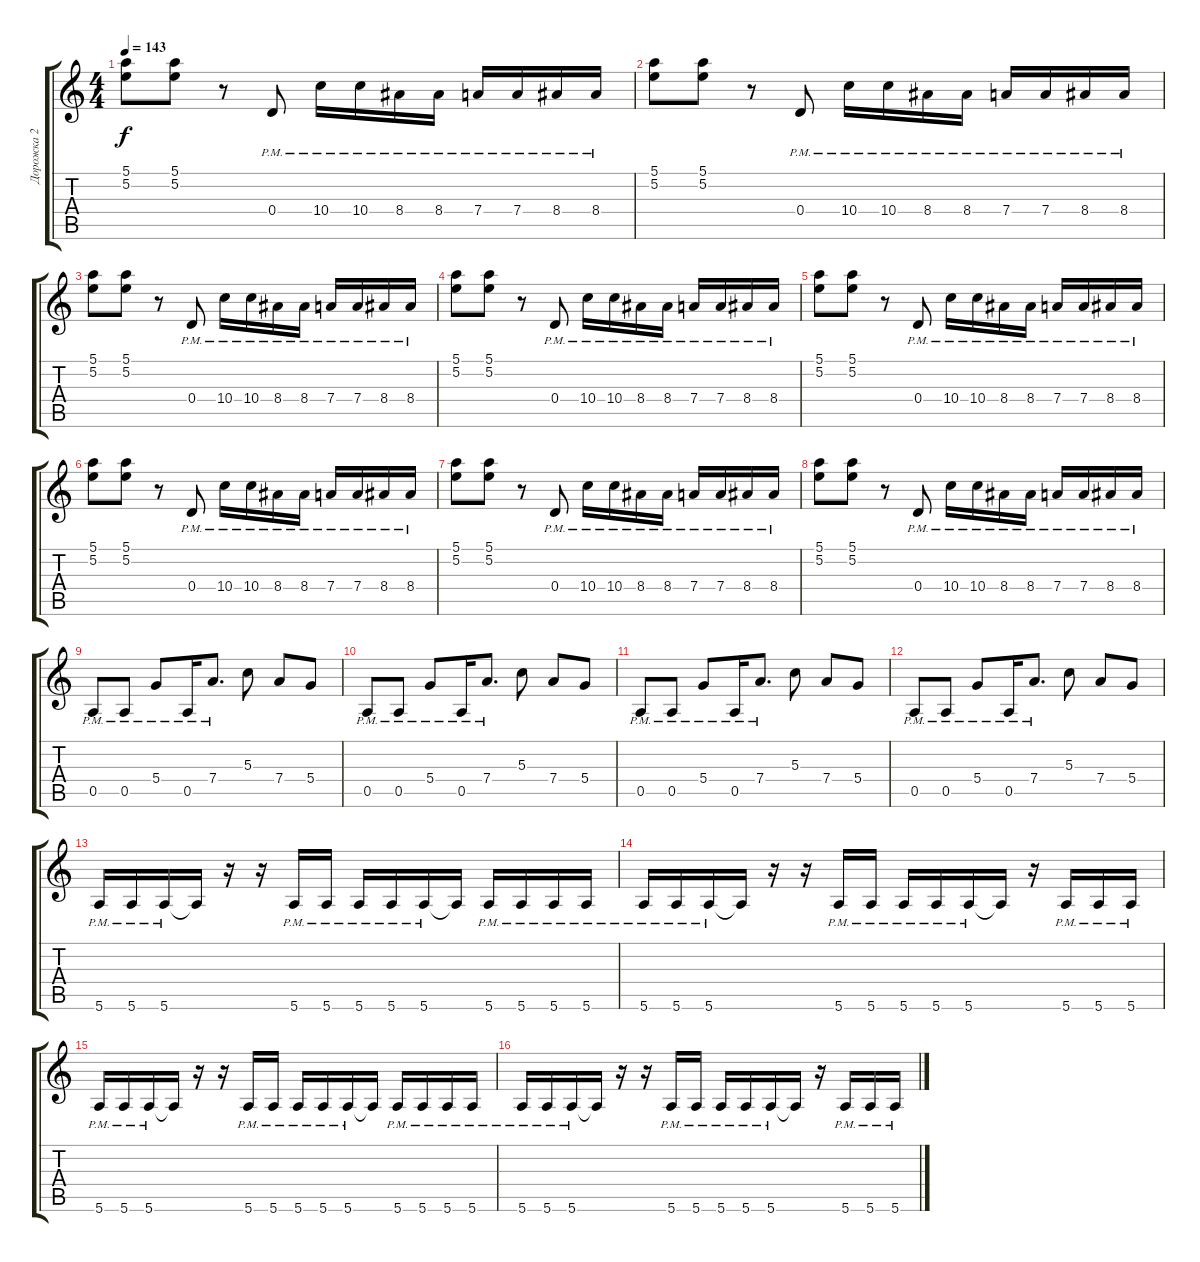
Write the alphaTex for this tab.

\track ("Дорожка 2" "Дорожка 2") {instrument overdrivenguitar}
\staff {score tabs}
\tuning (E4 B3 G3 D3 A2 E2) {hide}
\ts (4 4)
\tempo 143
\clef g2
\ks c
(5.1 5.2).8{dy f} (5.1 5.2).8 r.8 0.4{pm}.8 10.4{pm}.16 10.4{pm}.16 8.4{pm}.16 8.4{pm}.16 7.4{pm}.16 7.4{pm}.16 8.4{pm}.16 8.4{pm}.16 |
(5.1 5.2).8 (5.1 5.2).8 r.8 0.4{pm}.8 10.4{pm}.16 10.4{pm}.16 8.4{pm}.16 8.4{pm}.16 7.4{pm}.16 7.4{pm}.16 8.4{pm}.16 8.4{pm}.16 |
(5.1 5.2).8 (5.1 5.2).8 r.8 0.4{pm}.8 10.4{pm}.16 10.4{pm}.16 8.4{pm}.16 8.4{pm}.16 7.4{pm}.16 7.4{pm}.16 8.4{pm}.16 8.4{pm}.16 |
(5.1 5.2).8 (5.1 5.2).8 r.8 0.4{pm}.8 10.4{pm}.16 10.4{pm}.16 8.4{pm}.16 8.4{pm}.16 7.4{pm}.16 7.4{pm}.16 8.4{pm}.16 8.4{pm}.16 |
(5.1 5.2).8 (5.1 5.2).8 r.8 0.4{pm}.8 10.4{pm}.16 10.4{pm}.16 8.4{pm}.16 8.4{pm}.16 7.4{pm}.16 7.4{pm}.16 8.4{pm}.16 8.4{pm}.16 |
(5.1 5.2).8 (5.1 5.2).8 r.8 0.4{pm}.8 10.4{pm}.16 10.4{pm}.16 8.4{pm}.16 8.4{pm}.16 7.4{pm}.16 7.4{pm}.16 8.4{pm}.16 8.4{pm}.16 |
(5.1 5.2).8 (5.1 5.2).8 r.8 0.4{pm}.8 10.4{pm}.16 10.4{pm}.16 8.4{pm}.16 8.4{pm}.16 7.4{pm}.16 7.4{pm}.16 8.4{pm}.16 8.4{pm}.16 |
(5.1 5.2).8 (5.1 5.2).8 r.8 0.4{pm}.8 10.4{pm}.16 10.4{pm}.16 8.4{pm}.16 8.4{pm}.16 7.4{pm}.16 7.4{pm}.16 8.4{pm}.16 8.4{pm}.16 |
0.5{pm}.8 0.5{pm}.8 5.4{pm}.8 0.5{pm}.16 7.4{pm}.8{d} 5.3.8 7.4.8 5.4.8 |
0.5{pm}.8 0.5{pm}.8 5.4{pm}.8 0.5{pm}.16 7.4{pm}.8{d} 5.3.8 7.4.8 5.4.8 |
0.5{pm}.8 0.5{pm}.8 5.4{pm}.8 0.5{pm}.16 7.4{pm}.8{d} 5.3.8 7.4.8 5.4.8 |
0.5{pm}.8 0.5{pm}.8 5.4{pm}.8 0.5{pm}.16 7.4{pm}.8{d} 5.3.8 7.4.8 5.4.8 |
5.6{pm}.16 5.6{pm}.16 5.6{pm}.16 5.6{t}.16 r.16 r.16 5.6{pm}.16 5.6{pm}.16 5.6{pm}.16 5.6{pm}.16 5.6{pm}.16 5.6{t}.16 5.6{pm}.16 5.6{pm}.16 5.6{pm}.16 5.6{pm}.16 |
5.6{pm}.16 5.6{pm}.16 5.6{pm}.16 5.6{t}.16 r.16 r.16 5.6{pm}.16 5.6{pm}.16 5.6{pm}.16 5.6{pm}.16 5.6{pm}.16 5.6{t}.16 r.16 5.6{pm}.16 5.6{pm}.16 5.6{pm}.16 |
5.6{pm}.16 5.6{pm}.16 5.6{pm}.16 5.6{t}.16 r.16 r.16 5.6{pm}.16 5.6{pm}.16 5.6{pm}.16 5.6{pm}.16 5.6{pm}.16 5.6{t}.16 5.6{pm}.16 5.6{pm}.16 5.6{pm}.16 5.6{pm}.16 |
5.6{pm}.16 5.6{pm}.16 5.6{pm}.16 5.6{t}.16 r.16 r.16 5.6{pm}.16 5.6{pm}.16 5.6{pm}.16 5.6{pm}.16 5.6{pm}.16 5.6{t}.16 r.16 5.6{pm}.16 5.6{pm}.16 5.6{pm}.16
